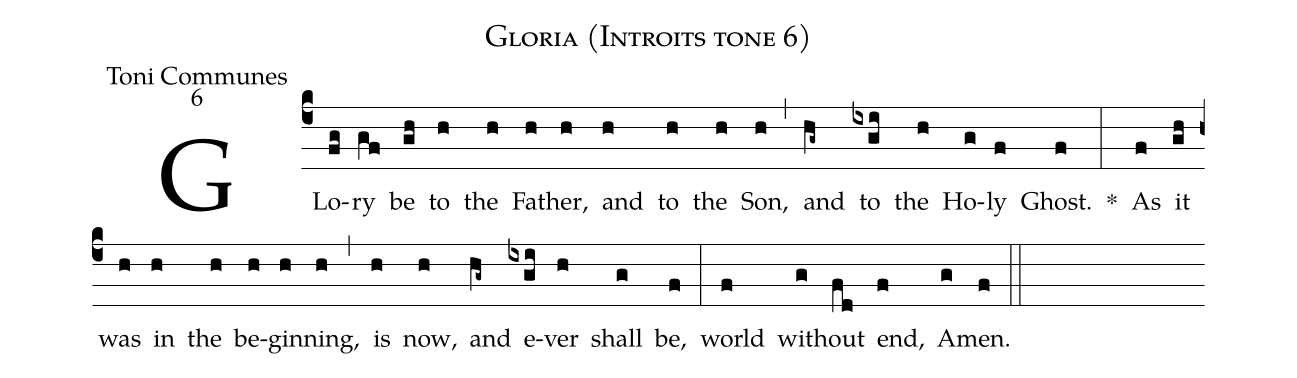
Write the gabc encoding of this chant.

name:Gloria (Introits tone 6);
office-part:Toni Communes;
mode:6;
%%
(c4) GLo(fg)ry(gf) be(gh) to(h) the(h) Fa(h)ther,(h) and(h) to(h) the(h) Son,(h) (,) and(hg~) to(ixgi) the(h) Ho(g)ly(f) Ghost.(f) *(:) As(f) it(gh) was(h) in(h) the(h) be(h)gin(h)ning,(h) (,) is(h) now,(h) and(hg~) e(ixgi)ver(h) shall(g) be,(f) (:) world(f) with(g)out(fd) end,(f) A(g)men.(f) (::)
